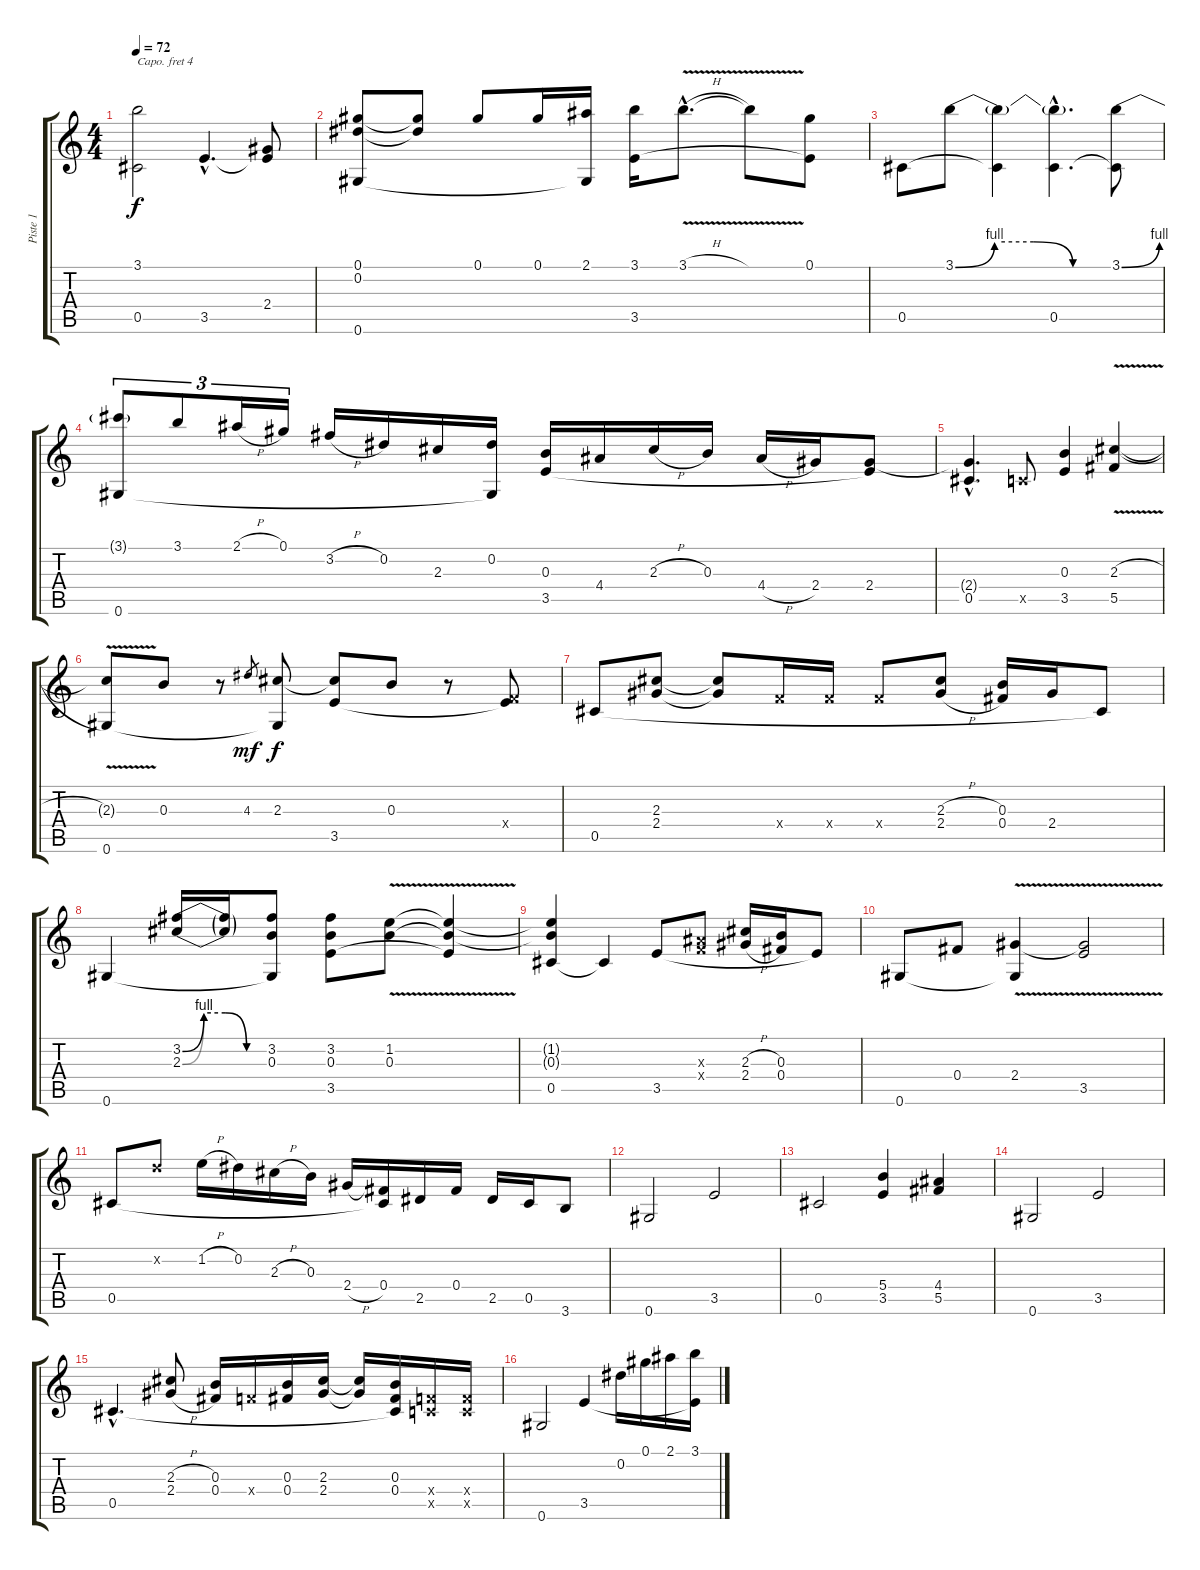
\track ("Piste 1" "Piste 1") {instrument acousticguitarnylon}
\staff {score tabs}
\capo 4
\tuning (E4 B3 G3 D3 A2 E2) {hide}
\ts (4 4)
\tempo 72
\clef g2
\ks c
(3.1{t} 0.5).2{dy f} 3.5{hac}.4{d} (2.4 3.5{t}).8 |
(0.1 0.2 0.6).8 (0.1{t} 0.2{t}).8 0.1.8 0.1.16 (2.1 0.6{t}).16 (3.1 3.5).16 3.1{v h hac}.8{d} 3.1{t}.8 (0.1 3.5{t}).8 |
0.5.8 3.1{be (custom 0 0 15 4 30 4 45 0 60 0)}.8 (3.1{t} 0.5{t}).4 (3.1{hac t} 0.5{hac}).4{d} (3.1{be (bend 0 0 60 4)} 0.5{t}).8 |
(3.1{t} 0.6).8{tu (3 2)} 3.1.8{tu (3 2)} 2.1{h}.16{tu (3 2)} 0.1.16{tu (3 2)} 3.2{h}.16 0.2.16 2.3.16 (0.2 0.6{t}).16 (0.3 3.5).16 4.4.16 2.3{h}.16 0.3.16 4.4{h}.16 2.4.16 (2.4 3.5{t}).8 |
(2.4{hac t} 0.5{hac}).4{d} -1.5{x}.8 (0.3 3.5).4 (2.3{v h} 5.5).4 |
(2.3{t} 0.6).8 0.3.8 r.8 4.3.8{gr dy mf} (2.3 0.6{t}).8{dy f} (2.3{t} 3.5).8 0.3.8 r.8 (-1.4{x} 3.5{t}).8 |
0.5.8 (2.3 2.4).8 (2.3{t} 2.4{t}).8 -1.4{x}.16 -1.4{x}.16 -1.4{x}.8 (2.3{h} 2.4{h}).8 (0.3 0.4).16 2.4.16 0.5{t}.8 |
0.6.4 (3.2{be (custom 0 0 15 4 30 4 45 0 60 0)} 2.3{be (custom 0 0 15 4 30 4 45 0 60 0)}).16 (3.2{t} 2.3{t}).16 (3.2 0.3 0.6{t}).8 (3.2 0.3 3.5).8 (1.2{v} 0.3{v}).8 (1.2{t} 0.3{t} 3.5{t}).4 |
(1.2{t} 0.3{t} 0.5).4 0.5{t}.4 3.5.8 (-1.3{x} -1.4{x}).8 (2.3{h} 2.4{h}).16 (0.3 0.4).16 3.5{t}.8 |
0.6.8 0.4.8 (2.4{v} 0.6{t}).4 (2.4{t} 3.5).2 |
0.5.8 -1.2{x}.8 1.2{h}.16 0.2.16 2.3{h}.16 0.3.16 2.4{h}.16 (0.4 0.5{t}).16 2.5.16 0.4.16 2.5.16 0.5.16 3.6.8 |
0.6.2 3.5.2 |
0.5.2 (5.4 3.5).4 (4.4 5.5).4 |
0.6.2 3.5.2 |
0.5{hac}.4{d} (2.3{h} 2.4{h}).8 (0.3 0.4).16 -1.4{x}.16 (0.3 0.4).16 (2.3 2.4).16 (2.3{t} 2.4{t}).16 (0.3 0.4 0.5{t}).16 (-1.4{x} -1.5{x}).16 (-1.4{x} -1.5{x}).16 |
0.6.2 3.5.4 0.2.16 0.1.16 2.1.16 (3.1{h} 3.5{t}).16
